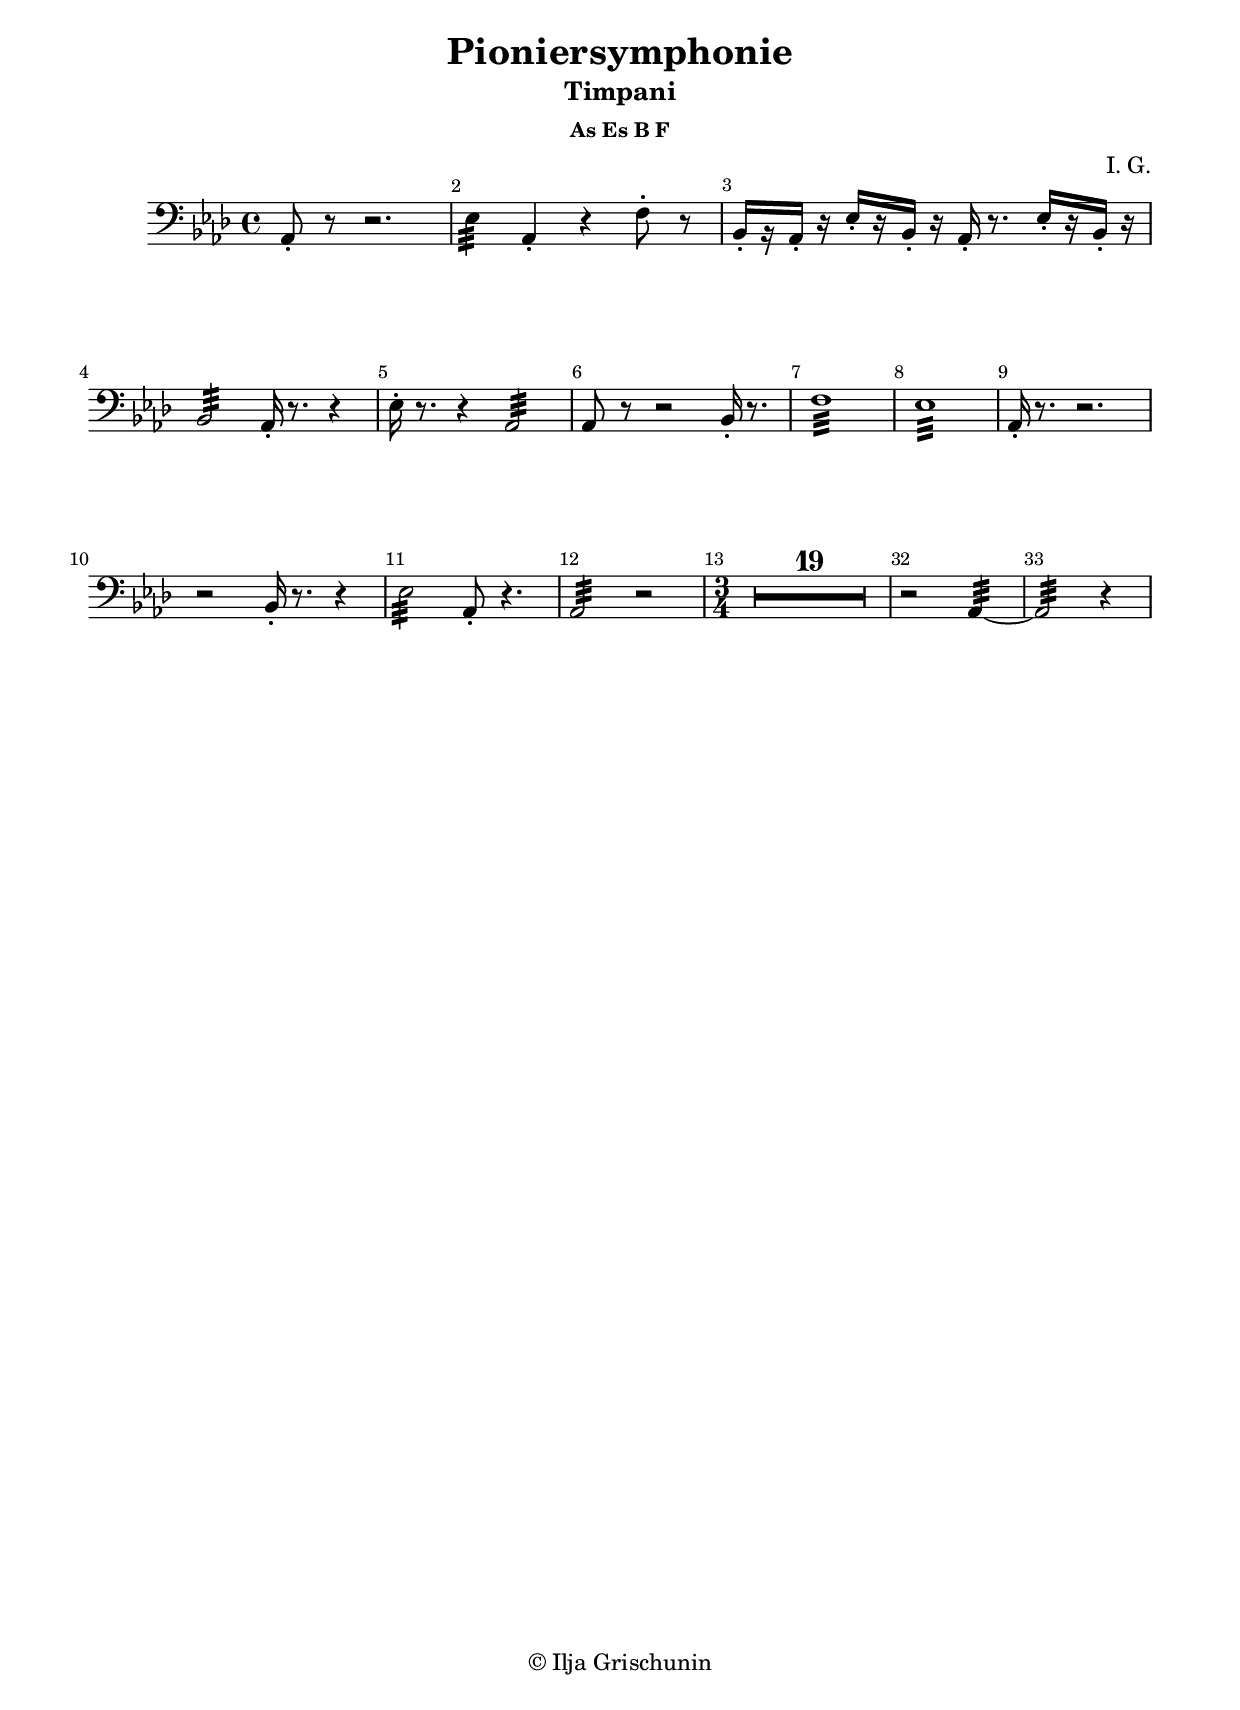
\version "2.19.15"

\language "deutsch"

\header {
  title = "Pioniersymphonie"
  subtitle = "Timpani"
  subsubtitle = "As Es B F"
  %meter = "Grave"
  composer = "I. G."
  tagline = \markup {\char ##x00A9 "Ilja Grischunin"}
}

\paper {
  %#(set-paper-size "a4")
  top-system-spacing.basic-distance = #15
  top-markup-spacing.basic-distance = #5
  markup-system-spacing.basic-distance = #15
  system-system-spacing.basic-distance = #18
  last-bottom-spacing.basic-distance = #15
  left-margin = 15
  right-margin = 15
  %two-sided = ##t
  %inner-margin = 25
  %outer-margin = 15
}

\layout {
  indent = 10
  \context {
    \Score
    \override BarNumber.break-visibility = ##(#f #t #t)
    %\remove "Bar_number_engraver"
  }
}

\version "2.19.15"

\language "deutsch"

timpMusic = \relative {
  \key as \major
  \time 4/4
  \clef bass
  \compressFullBarRests
  as,8-. r r2. es'4:32 as,-. r f'8-. r
  b,16-.[ r as-.] r es'-.[ r b-.] r as-. r8. es'16-.[ r b-.] r
  b2:32 as16-. r8. r4 es'16-. r8. r4 as,2:32 as8 r r2 b16-. r8.
  f'1:32 es1:32 as,16-. r8. r2. r2 b16-. r8. r4 es2:32 as,8-. r4.
  as2:32 r
  \time 3/4
  R2.*19 r2 as4:32~ as2:32 r4
}


timpMusicVier = \relative {
  \key as \major
  \time 4/4
  \clef bass
  \compressFullBarRests
}


\score {
  \new Staff
  \timpMusic
}